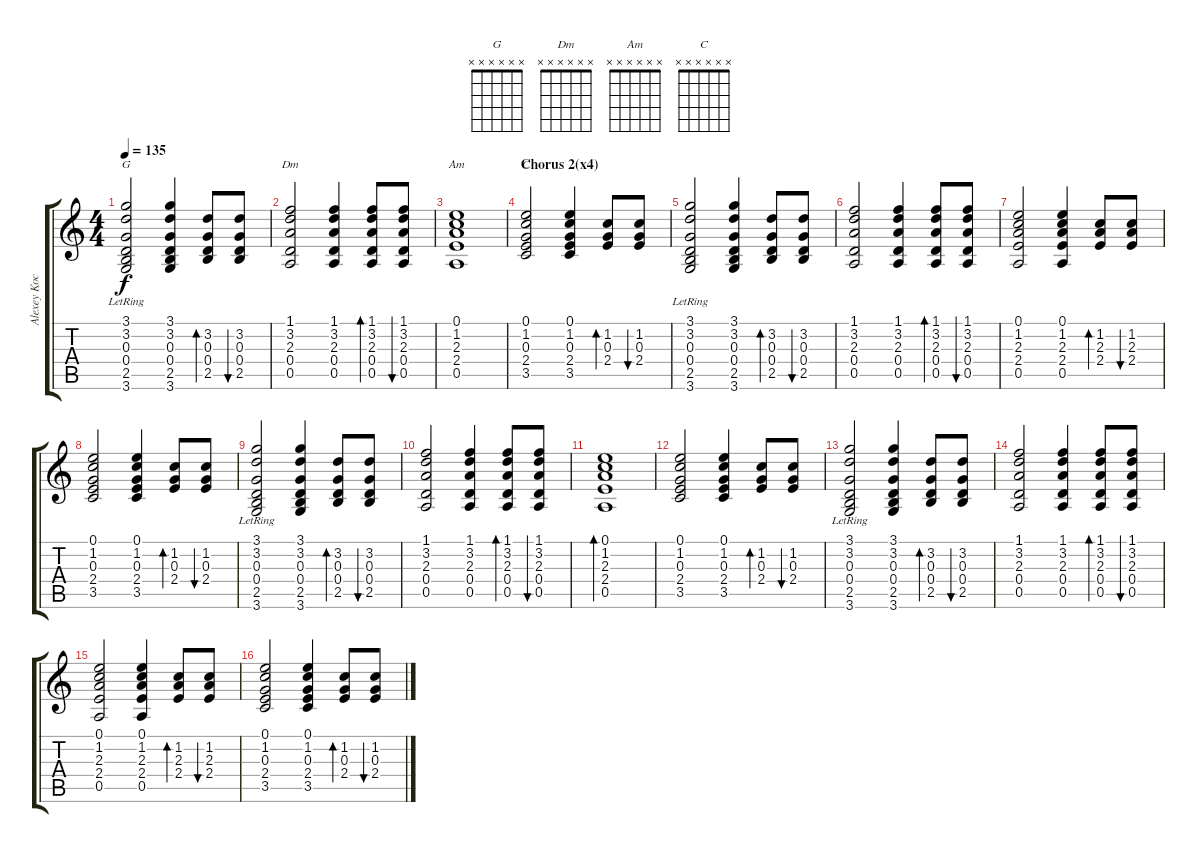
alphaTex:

\track ("Alexey Kochergin" "Alexey Koc") {instrument acousticguitarnylon}
\staff {score tabs}
\tuning (E4 B3 G3 D3 A2 E2) {hide}
\chord ("G" x x x x x x)
\chord ("Dm" x x x x x x)
\chord ("Am" x x x x x x)
\chord ("C" x x x x x x)
\ts (4 4)
\tempo 135
\clef g2
\ks c
(3.1 3.2 0.3 0.4 2.5 3.6{lr}).2{ch "G" dy f} (3.1 3.2 0.3 0.4 2.5 3.6).4 (3.2 0.3 0.4 2.5).8{bd 60} (3.2 0.3 0.4 2.5).8{bu 60} |
(1.1 3.2 2.3 0.4 0.5).2{ch "Dm"} (1.1 3.2 2.3 0.4 0.5).4 (1.1 3.2 2.3 0.4 0.5).8{bd 60} (1.1 3.2 2.3 0.4 0.5).8{bu 60} |
(0.1 1.2 2.3 2.4 0.5).1{ch "Am"} |
\section ("" "Chorus 2(x4)")
(0.1 1.2 0.3 2.4 3.5).2{ch "C"} (0.1 1.2 0.3 2.4 3.5).4 (1.2 0.3 2.4).8{bd 60} (1.2 0.3 2.4).8{bu 60} |
(3.1 3.2 0.3 0.4 2.5 3.6{lr}).2 (3.1 3.2 0.3 0.4 2.5 3.6).4 (3.2 0.3 0.4 2.5).8{bd 60} (3.2 0.3 0.4 2.5).8{bu 60} |
(1.1 3.2 2.3 0.4 0.5).2 (1.1 3.2 2.3 0.4 0.5).4 (1.1 3.2 2.3 0.4 0.5).8{bd 60} (1.1 3.2 2.3 0.4 0.5).8{bu 60} |
(0.1 1.2 2.3 2.4 0.5).2 (0.1 1.2 2.3 2.4 0.5).4 (1.2 2.3 2.4).8{bd 60} (1.2 2.3 2.4).8{bu 60} |
(0.1 1.2 0.3 2.4 3.5).2 (0.1 1.2 0.3 2.4 3.5).4 (1.2 0.3 2.4).8{bd 60} (1.2 0.3 2.4).8{bu 60} |
(3.1 3.2 0.3 0.4 2.5 3.6{lr}).2 (3.1 3.2 0.3 0.4 2.5 3.6).4 (3.2 0.3 0.4 2.5).8{bd 60} (3.2 0.3 0.4 2.5).8{bu 60} |
(1.1 3.2 2.3 0.4 0.5).2 (1.1 3.2 2.3 0.4 0.5).4 (1.1 3.2 2.3 0.4 0.5).8{bd 60} (1.1 3.2 2.3 0.4 0.5).8{bu 60} |
(0.1 1.2 2.3 2.4 0.5).1{bd 60} |
(0.1 1.2 0.3 2.4 3.5).2 (0.1 1.2 0.3 2.4 3.5).4 (1.2 0.3 2.4).8{bd 60} (1.2 0.3 2.4).8{bu 60} |
(3.1 3.2 0.3 0.4 2.5 3.6{lr}).2 (3.1 3.2 0.3 0.4 2.5 3.6).4 (3.2 0.3 0.4 2.5).8{bd 60} (3.2 0.3 0.4 2.5).8{bu 60} |
(1.1 3.2 2.3 0.4 0.5).2 (1.1 3.2 2.3 0.4 0.5).4 (1.1 3.2 2.3 0.4 0.5).8{bd 60} (1.1 3.2 2.3 0.4 0.5).8{bu 60} |
(0.1 1.2 2.3 2.4 0.5).2 (0.1 1.2 2.3 2.4 0.5).4 (1.2 2.3 2.4).8{bd 60} (1.2 2.3 2.4).8{bu 60} |
(0.1 1.2 0.3 2.4 3.5).2 (0.1 1.2 0.3 2.4 3.5).4 (1.2 0.3 2.4).8{bd 60} (1.2 0.3 2.4).8{bu 60}
